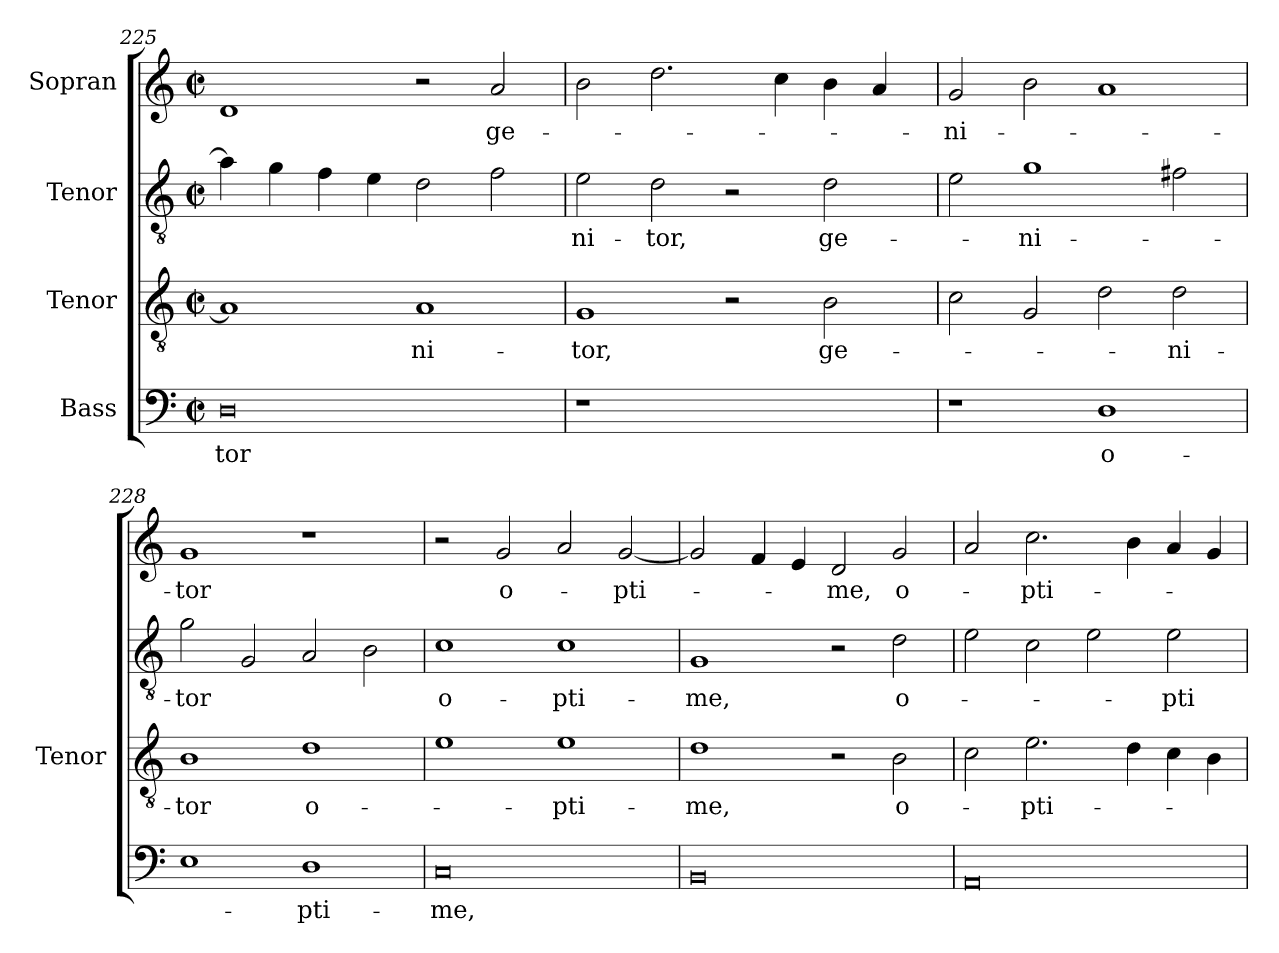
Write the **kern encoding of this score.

**kern	**text	**kern	**text	**kern	**text	**kern	**text
*part4	*part4	*part3	*part3	*part2	*part2	*part1	*part1
*staff4	*staff4	*staff3	*staff3	*staff2	*staff2	*staff1	*staff1
*I"Bass	*	*I"Tenor	*	*I"Tenor	*	*I"Sopran	*
*	*	*I'Tenor	*	*	*	*	*
*clefF4	*	*clefGv2	*	*clefGv2	*	*clefG2	*
*	*	*ITrd7c12	*	*ITrd7c12	*	*	*
*k[]	*	*k[]	*	*k[]	*	*k[]	*
*M2/2	*	*M2/2	*	*M2/2	*	*M2/2	*
*met(c|)	*	*met(c|)	*	*met(c|)	*	*met(c|)	*
=225	=225	=225	=225	=225	=225	=225	=225
!	!LO:LY:b:color=#000000	!	!	!	!	!	!
0Di	-tor	1AAi]	.	4Ai\]	.	1di	.
.	.	.	.	4Gi\	.	.	.
.	.	.	.	4Fi\	.	.	.
.	.	.	.	4Ei\	.	.	.
!	!	!	!LO:LY:b:color=#000000	!	!	!	!
.	.	1AAi	-ni-	2Di\	.	2r	.
!	!	!	!	!	!	!	!LO:LY:b:color=#000000
.	.	.	.	2Fi\	.	2ai/	ge-
=226	=226	=226	=226	=226	=226	=226	=226
!LO:N:vis=1	!	!	!	!	!	!	!
!	!	!	!LO:LY:b:color=#000000	!	!	!	!
!	!	!	!	!	!LO:LY:b:color=#000000	!	!
1r	.	1GGi	-tor,	2Ei\	-ni-	2bi\	.
!	!	!	!	!	!LO:LY:b:color=#000000	!	!
.	.	.	.	2Di\	-tor,	2.ddi\	.
1ryy	.	2r	.	2r	.	.	.
.	.	.	.	.	.	4cci\	.
!	!	!	!LO:LY:b:color=#000000	!	!	!	!
!	!	!	!	!	!LO:LY:b:color=#000000	!	!
.	.	2BBi\	ge-	2Di\	ge-	4bi\	.
.	.	.	.	.	.	4ai/	.
=227	=227	=227	=227	=227	=227	=227	=227
!	!	!	!	!	!	!	!LO:LY:b:color=#000000
1r	.	2Ci\	.	2Ei\	.	2gi/	-ni-
!	!	!	!	!	!LO:LY:b:color=#000000	!	!
.	.	2GGi/	.	1Gi	-ni-	2bi\	.
!	!LO:LY:b:color=#000000	!	!	!	!	!	!
1Di	o-	2Di\	.	.	.	1ai	.
!	!	!	!LO:LY:b:color=#000000	!	!	!	!
.	.	2Di\	-ni-	2F#Xi\	.	.	.
=228	=228	=228	=228	=228	=228	=228	=228
!	!	!	!LO:LY:b:color=#000000	!	!	!	!
!	!	!	!	!	!LO:LY:b:color=#000000	!	!
!	!	!	!	!	!	!	!LO:LY:b:color=#000000
1Ei	.	1BBi	-tor	2Gi\	-tor	1gi	-tor
.	.	.	.	2GGi/	.	.	.
!	!LO:LY:b:color=#000000	!	!	!	!	!	!
!	!	!	!LO:LY:b:color=#000000	!	!	!	!
1Di	-pti-	1Di	o-	2AAi/	.	1r	.
.	.	.	.	2BBi\	.	.	.
=229	=229	=229	=229	=229	=229	=229	=229
!	!LO:LY:b:color=#000000	!	!	!	!	!	!
!	!	!	!	!	!LO:LY:b:color=#000000	!	!
0Ci	-me,	1Ei	.	1Ci	o-	2r	.
!	!	!	!	!	!	!	!LO:LY:b:color=#000000
.	.	.	.	.	.	2gi/	o-
!	!	!	!LO:LY:b:color=#000000	!	!	!	!
!	!	!	!	!	!LO:LY:b:color=#000000	!	!
.	.	1Ei	-pti-	1Ci	-pti-	2ai/	.
!	!	!	!	!	!	!	!LO:LY:b:color=#000000
.	.	.	.	.	.	[<2gi/	-pti-
=230	=230	=230	=230	=230	=230	=230	=230
!	!	!	!LO:LY:b:color=#000000	!	!	!	!
!	!	!	!	!	!LO:LY:b:color=#000000	!	!
0BBi	.	1Di	-me,	1GGi	-me,	2gi/]	.
.	.	.	.	.	.	4fi/	.
.	.	.	.	.	.	4ei/	.
!	!	!	!	!	!	!	!LO:LY:b:color=#000000
.	.	2r	.	2r	.	2di/	-me,
!	!	!	!LO:LY:b:color=#000000	!	!	!	!
!	!	!	!	!	!LO:LY:b:color=#000000	!	!
!	!	!	!	!	!	!	!LO:LY:b:color=#000000
.	.	2BBi\	o-	2Di\	o-	2gi/	o-
!!LO:LB:g=z
=231	=231	=231	=231	=231	=231	=231	=231
0AAi	.	2Ci\	.	2Ei\	.	2ai/	.
!	!	!	!LO:LY:b:color=#000000	!	!	!	!
!	!	!	!	!	!	!	!LO:LY:b:color=#000000
.	.	2.Ei\	-pti-	2Ci\	.	2.cci\	-pti-
.	.	.	.	2Ei\	.	.	.
.	.	4Di\	.	.	.	4bi\	.
!	!	!	!	!	!LO:LY:b:color=#000000	!	!
.	.	4Ci\	.	2Ei\	-pti-	4ai/	.
.	.	4BBi\	.	.	.	4gi/	.
=	=	=	=	=	=	=	=
*-	*-	*-	*-	*-	*-	*-	*-
